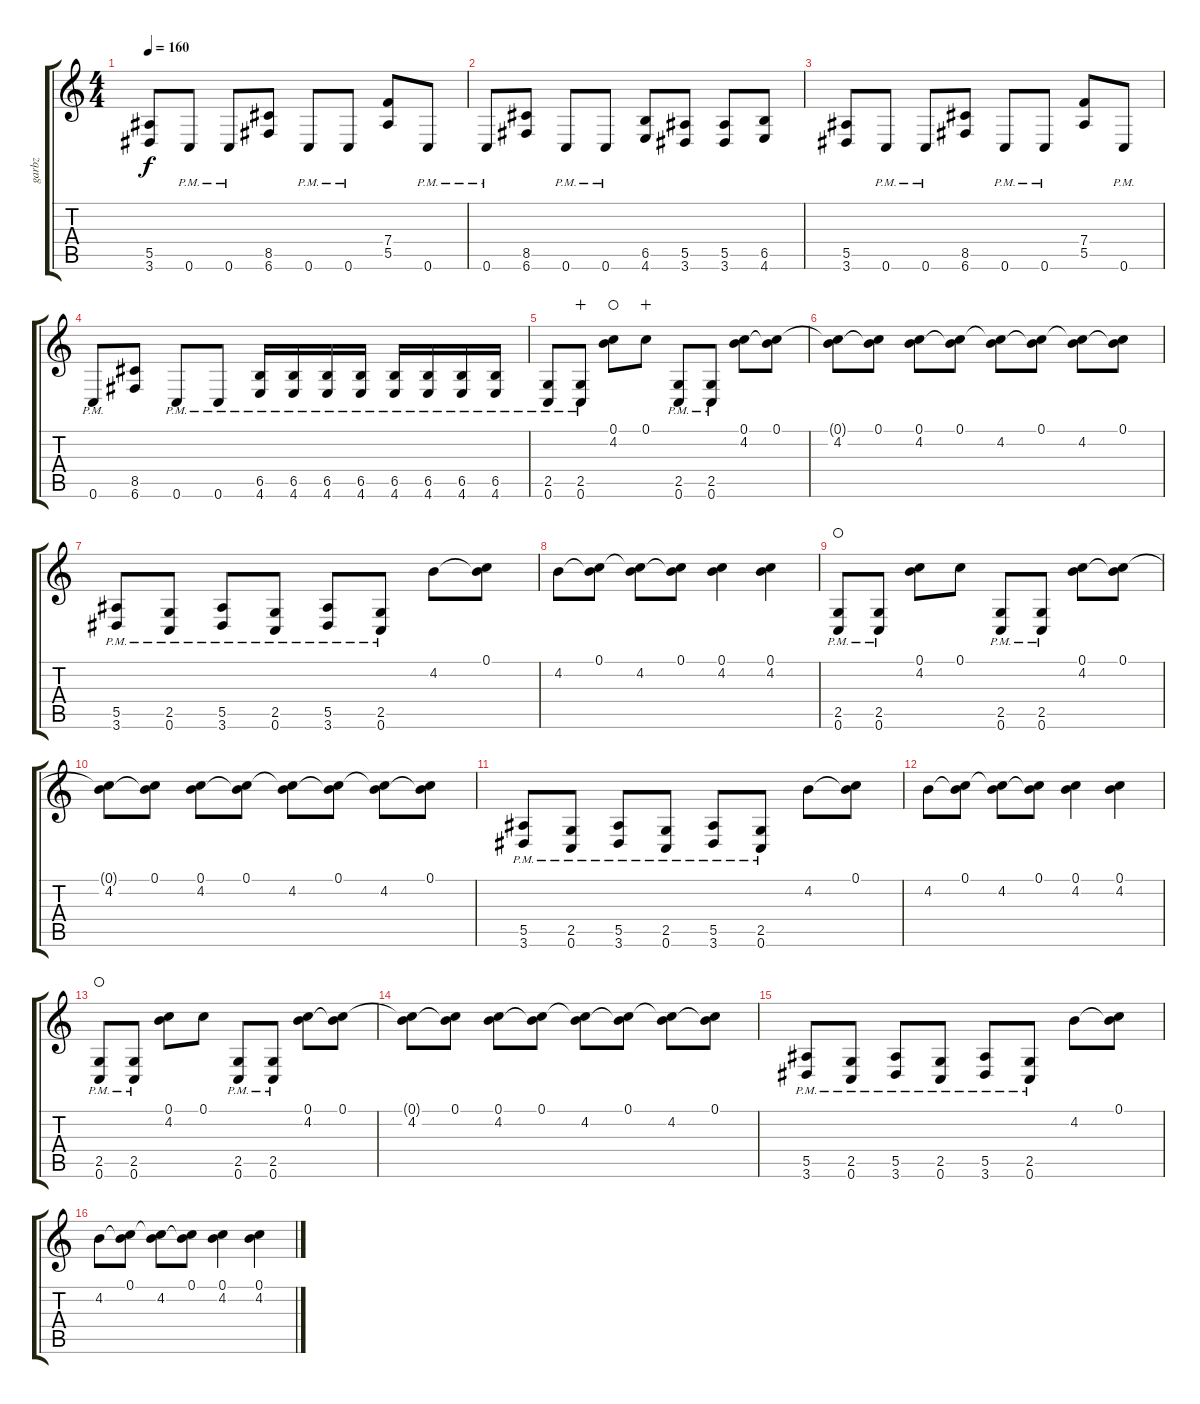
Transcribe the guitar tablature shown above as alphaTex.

\track ("garbz" "garbz") {instrument distortionguitar}
\staff {score tabs}
\tuning (C4 G3 Eb3 Bb2 F2 C2) {hide}
\ts (4 4)
\tempo 160
\clef g2
\ks c
(5.5 3.6).8{dy f} 0.6{pm}.8 0.6{pm}.8 (8.5 6.6).8 0.6{pm}.8 0.6{pm}.8 (7.4 5.5).8 0.6{pm}.8 |
0.6{pm}.8 (8.5 6.6).8 0.6{pm}.8 0.6{pm}.8 (6.5 4.6).8 (5.5 3.6).8 (5.5 3.6).8 (6.5 4.6).8 |
(5.5 3.6).8 0.6{pm}.8 0.6{pm}.8 (8.5 6.6).8 0.6{pm}.8 0.6{pm}.8 (7.4 5.5).8 0.6{pm}.8 |
0.6{pm}.8 (8.5 6.6).8 0.6{pm}.8 0.6{pm}.8 (6.5{pm} 4.6{pm}).16 (6.5{pm} 4.6{pm}).16 (6.5{pm} 4.6{pm}).16 (6.5{pm} 4.6{pm}).16 (6.5{pm} 4.6{pm}).16 (6.5{pm} 4.6{pm}).16 (6.5{pm} 4.6{pm}).16 (6.5{pm} 4.6{pm}).16 |
(2.5{pm} 0.6).8 (2.5{pm} 0.6).8{wahc} (0.1 4.2).8{waho} 0.1.8{wahc} (2.5{pm} 0.6).8 (2.5{pm} 0.6).8 (0.1 4.2).8 (0.1 4.2{t}).8 |
(0.1{t} 4.2).8 (0.1 4.2{t}).8 (0.1 4.2).8 (0.1 4.2{t}).8 (0.1{t} 4.2).8 (0.1 4.2{t}).8 (0.1{t} 4.2).8 (0.1 4.2{t}).8 |
(5.5{pm} 3.6).8 (2.5{pm} 0.6).8 (5.5{pm} 3.6).8 (2.5{pm} 0.6).8 (5.5{pm} 3.6).8 (2.5{pm} 0.6).8 4.2.8 (0.1 4.2{t}).8 |
4.2.8 (0.1 4.2{t}).8 (0.1{t} 4.2).8 (0.1 4.2{t}).8 (0.1 4.2).4 (0.1 4.2).4 |
(2.5{pm} 0.6).8{waho} (2.5{pm} 0.6).8 (0.1 4.2).8 0.1.8 (2.5{pm} 0.6).8 (2.5{pm} 0.6).8 (0.1 4.2).8 (0.1 4.2{t}).8 |
(0.1{t} 4.2).8 (0.1 4.2{t}).8 (0.1 4.2).8 (0.1 4.2{t}).8 (0.1{t} 4.2).8 (0.1 4.2{t}).8 (0.1{t} 4.2).8 (0.1 4.2{t}).8 |
(5.5{pm} 3.6).8 (2.5{pm} 0.6).8 (5.5{pm} 3.6).8 (2.5{pm} 0.6).8 (5.5{pm} 3.6).8 (2.5{pm} 0.6).8 4.2.8 (0.1 4.2{t}).8 |
4.2.8 (0.1 4.2{t}).8 (0.1{t} 4.2).8 (0.1 4.2{t}).8 (0.1 4.2).4 (0.1 4.2).4 |
(2.5{pm} 0.6).8{waho} (2.5{pm} 0.6).8 (0.1 4.2).8 0.1.8 (2.5{pm} 0.6).8 (2.5{pm} 0.6).8 (0.1 4.2).8 (0.1 4.2{t}).8 |
(0.1{t} 4.2).8 (0.1 4.2{t}).8 (0.1 4.2).8 (0.1 4.2{t}).8 (0.1{t} 4.2).8 (0.1 4.2{t}).8 (0.1{t} 4.2).8 (0.1 4.2{t}).8 |
(5.5{pm} 3.6).8 (2.5{pm} 0.6).8 (5.5{pm} 3.6).8 (2.5{pm} 0.6).8 (5.5{pm} 3.6).8 (2.5{pm} 0.6).8 4.2.8 (0.1 4.2{t}).8 |
4.2.8 (0.1 4.2{t}).8 (0.1{t} 4.2).8 (0.1 4.2{t}).8 (0.1 4.2).4 (0.1 4.2).4
